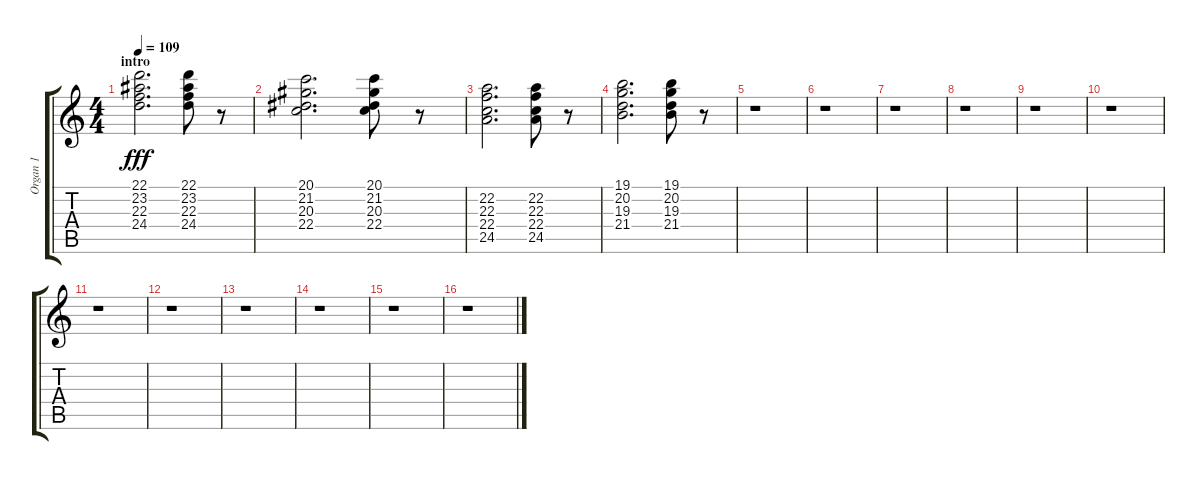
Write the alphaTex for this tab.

\track ("Organ 1" "Organ 1") {instrument rockorgan}
\staff {score tabs}
\tuning (E4 B3 G3 D3 A2 E2) {hide}
\ts (4 4)
\section ("" "intro")
\tempo 109
\clef g2
\ks c
(22.1 23.2 22.3 24.4).2{d dy fff instrument rockorgan} (22.1 23.2 22.3 24.4).8 r.8 |
(20.1 21.2 20.3 22.4).2{d} (20.1 21.2 20.3 22.4).8 r.8 |
(22.2 22.3 22.4 24.5).2{d} (22.2 22.3 22.4 24.5).8 r.8 |
(19.1 20.2 19.3 21.4).2{d} (19.1 20.2 19.3 21.4).8 r.8 |
r.1 |
r.1 |
r.1 |
r.1 |
r.1 |
r.1 |
r.1 |
r.1 |
r.1 |
r.1 |
r.1 |
r.1
